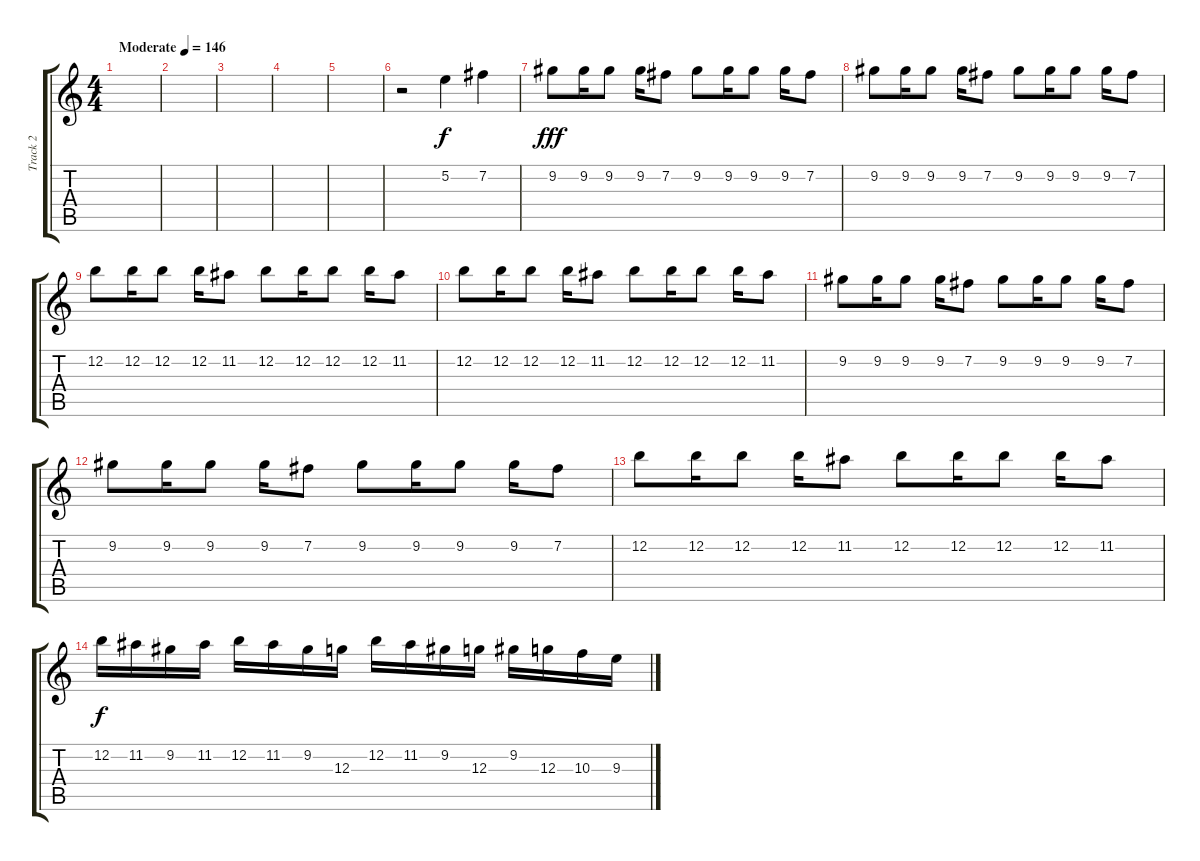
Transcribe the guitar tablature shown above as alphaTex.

\track ("Track 2" "Track 2") {instrument overdrivenguitar}
\staff {score tabs}
\tuning (E4 B3 G3 D3 A2 E2) {hide}
\ts (4 4)
\tempo (146 "Moderate")
\clef g2
\ks c
|
|
|
|
|
r.2 5.2.4 7.2.4 |
9.2.8{dy fff} 9.2.16 9.2.8 9.2.16 7.2.8 9.2.8 9.2.16 9.2.8 9.2.16 7.2.8 |
9.2.8 9.2.16 9.2.8 9.2.16 7.2.8 9.2.8 9.2.16 9.2.8 9.2.16 7.2.8 |
12.2.8 12.2.16 12.2.8 12.2.16 11.2.8 12.2.8 12.2.16 12.2.8 12.2.16 11.2.8 |
12.2.8 12.2.16 12.2.8 12.2.16 11.2.8 12.2.8 12.2.16 12.2.8 12.2.16 11.2.8 |
9.2.8 9.2.16 9.2.8 9.2.16 7.2.8 9.2.8 9.2.16 9.2.8 9.2.16 7.2.8 |
9.2.8 9.2.16 9.2.8 9.2.16 7.2.8 9.2.8 9.2.16 9.2.8 9.2.16 7.2.8 |
12.2.8 12.2.16 12.2.8 12.2.16 11.2.8 12.2.8 12.2.16 12.2.8 12.2.16 11.2.8 |
12.2.16{dy f} 11.2.16 9.2.16 11.2.16 12.2.16 11.2.16 9.2.16 12.3.16 12.2.16 11.2.16 9.2.16 12.3.16 9.2.16 12.3.16 10.3.16 9.3.16
